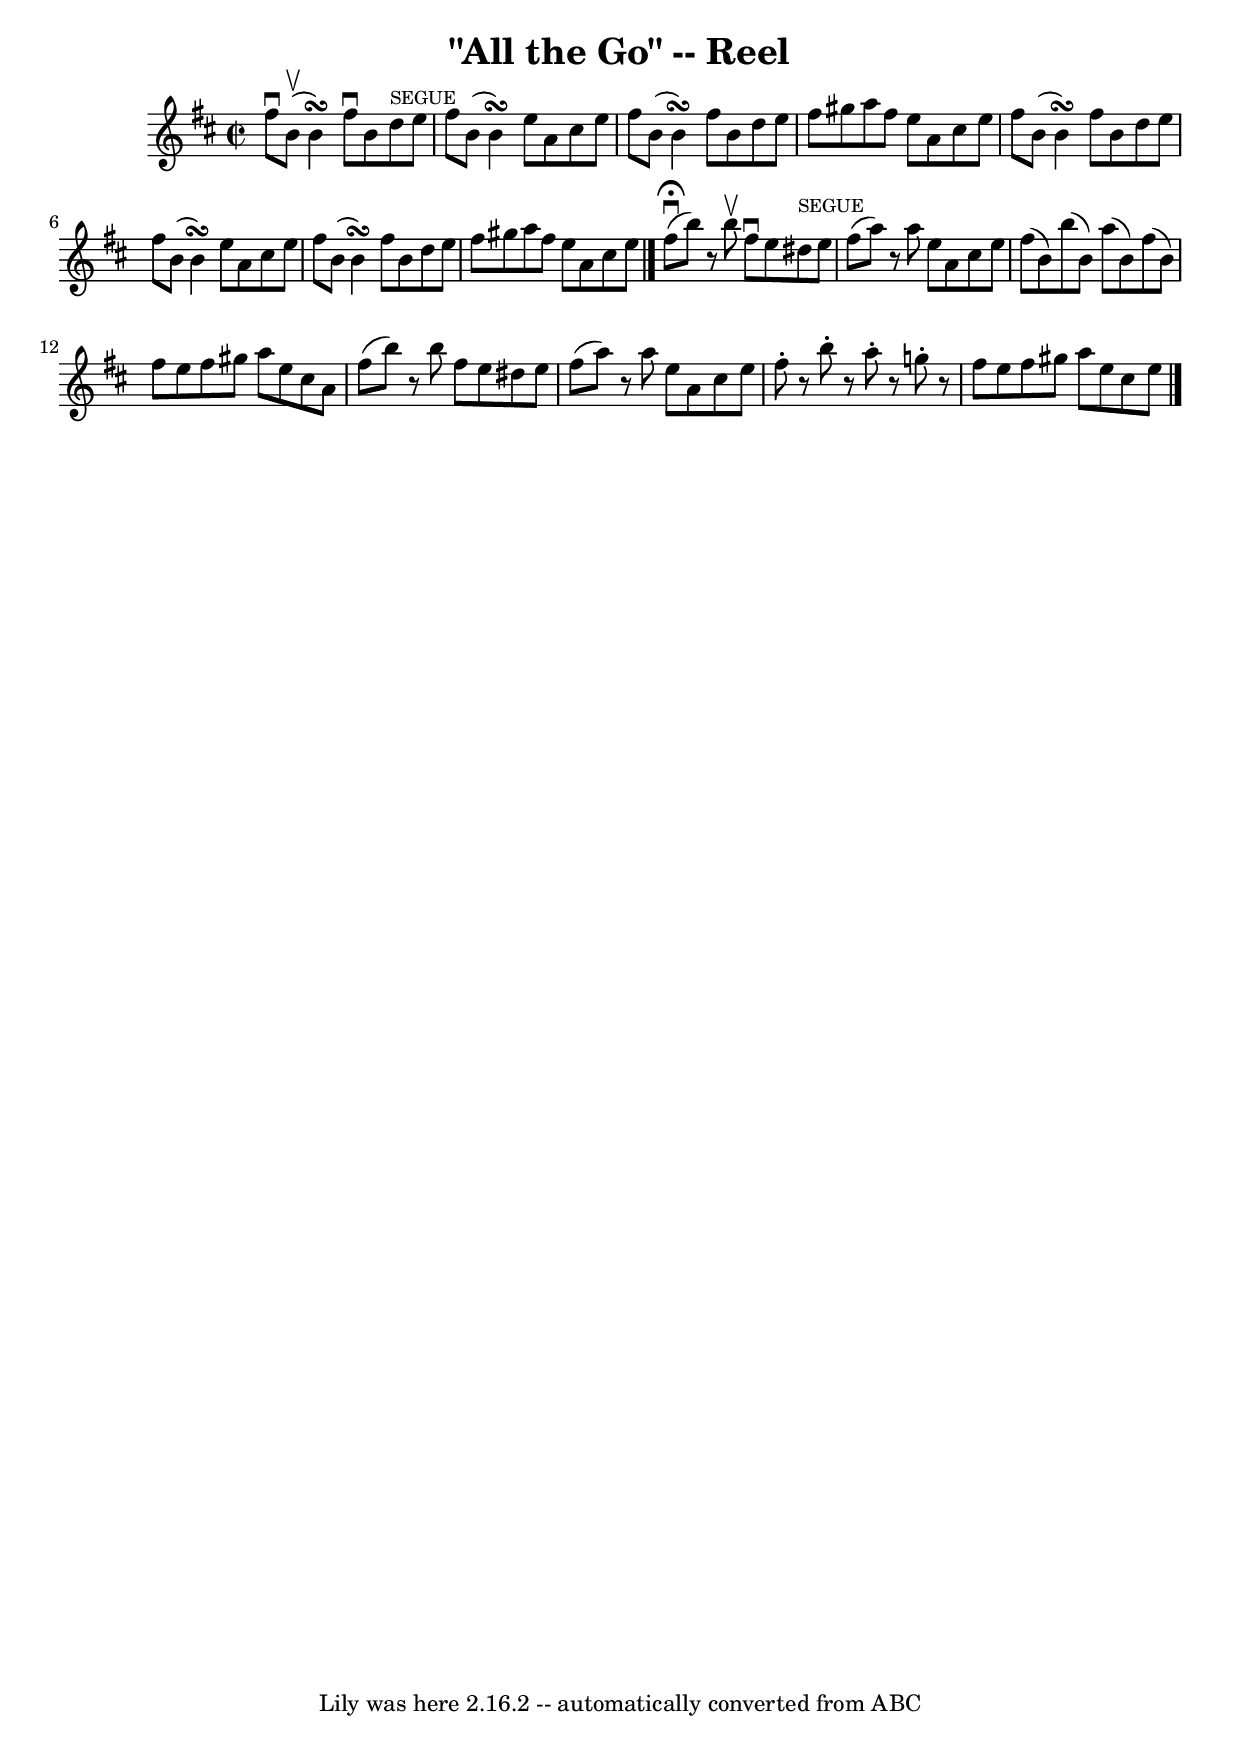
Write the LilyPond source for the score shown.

\version "2.7.40"
\include "Mammoth.ily"
\header {
	%% book = "Ryan's Mammoth Collection"
	crossRefNumber = "1"
	footnotes = "\\\\263"
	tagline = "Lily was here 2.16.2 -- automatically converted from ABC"
	title = "\"All the Go\" -- Reel"
}
voicedefault =  {


\override Staff.TimeSignature #'style = #'C
 \time 2/2 
\key b \minor fis''8^\downbow b'8^\upbow(b'4\turn)   
fis''8^\downbow b'8 d''8^\segue e''8    |
 fis''8 b'8 (
b'4\turn) e''8 a'8 cis''8 e''8    |
 fis''8 b'8 (
b'4\turn) fis''8 b'8 d''8 e''8    |
 fis''8 gis''8 
 a''8 fis''8 e''8 a'8 cis''8 e''8    |
 fis''8    
b'8 (b'4\turn) fis''8 b'8 d''8 e''8    |
 fis''8    
b'8 (b'4\turn) e''8 a'8 cis''8 e''8    |
 fis''8    
b'8 (b'4\turn) fis''8 b'8 d''8 e''8    |
 fis''8    
gis''8 a''8 fis''8 e''8 a'8 cis''8 e''8    \bar "|."     
fis''8^\fermata^\downbow(b''8)   r8 b''8^\upbow fis''8^\downbow   
e''8 dis''8^\segue e''8    |
 fis''8 (a''8)   r8 a''8    
e''8 a'8 cis''8 e''8    |
 fis''8 (b'8) b''8 (b'8  
-) a''8 (b'8) fis''8 (b'8)   |
 fis''8 e''8    
fis''8 gis''8 a''8 e''8 cis''8 a'8    |
 fis''8 (
b''8)   r8 b''8 fis''8 e''8 dis''8 e''8    |
 fis''8 (
 a''8)   r8 a''8 e''8 a'8 cis''8 e''8    |
 fis''8 -. 
  r8 b''8 -.   r8 a''8 -.   r8 g''!8 -.   r8   |
 fis''8 e''8    
fis''8 gis''8 a''8 e''8 cis''8 e''8          \bar "|."   
}

\score{
    <<

	\context Staff="default"
	{
	    \voicedefault 
	}

    >>
	\layout {
	}
	\midi {}
}
